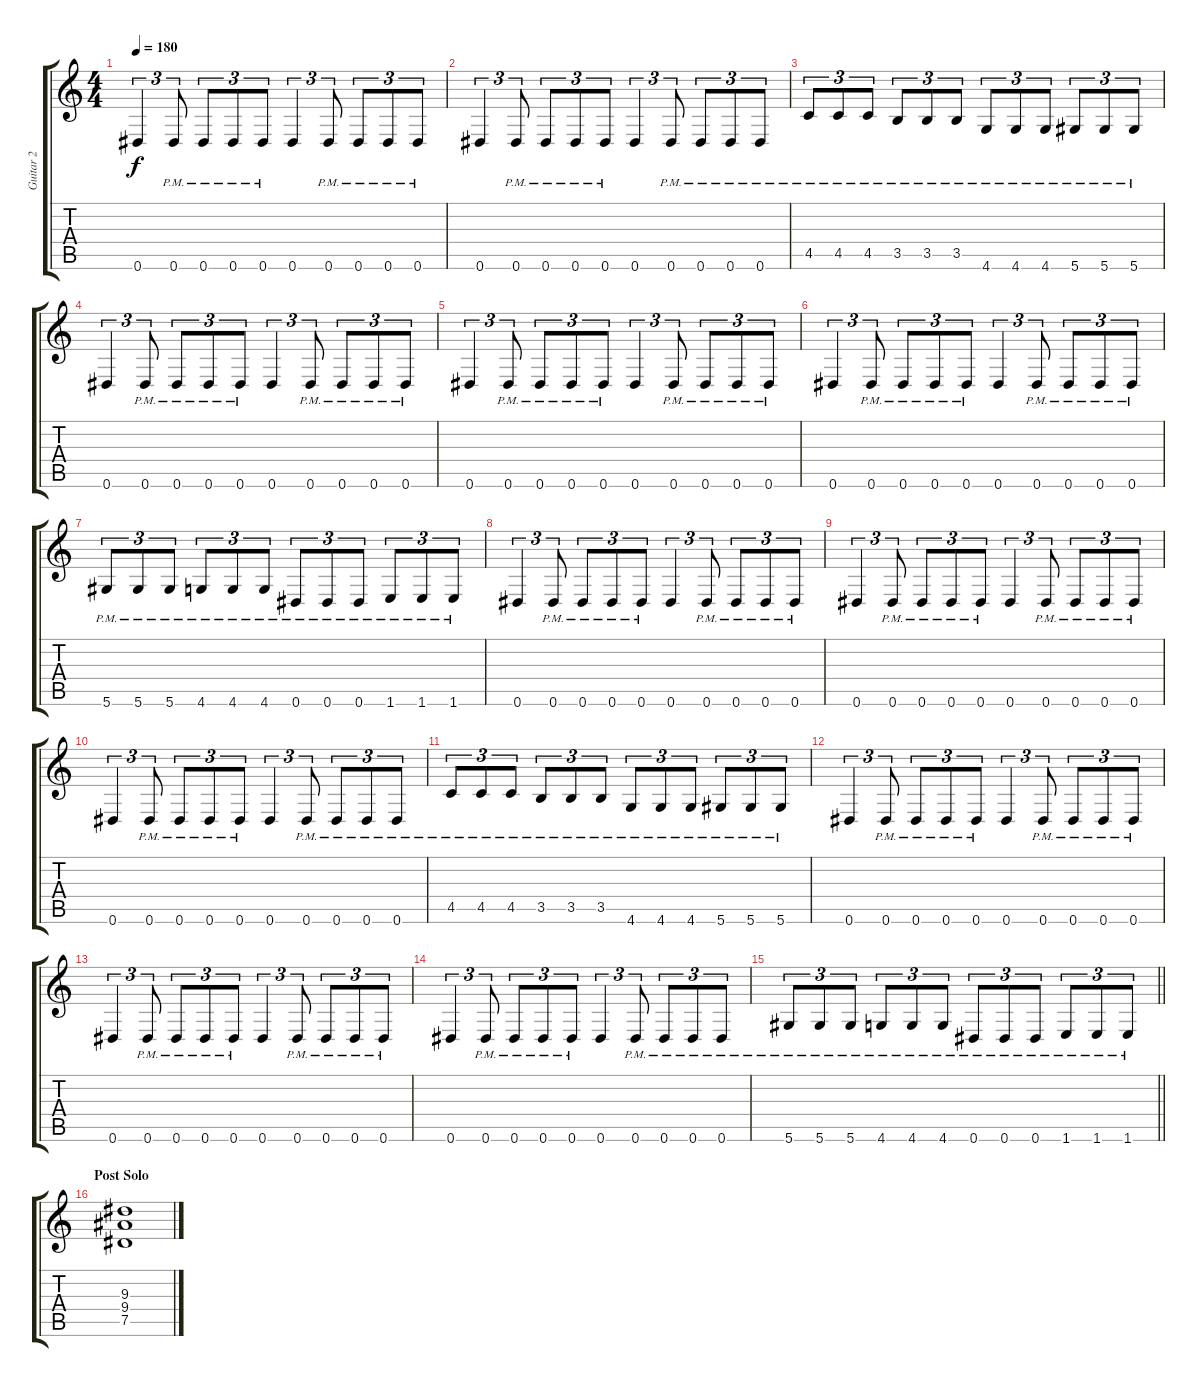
\track ("Guitar 2" "Guitar 2") {instrument overdrivenguitar}
\staff {score tabs}
\tuning (Eb4 Bb3 Gb3 Db3 Ab2 Eb2) {hide}
\ts (4 4)
\tempo 180
\clef g2
\ks c
0.6.4{tu (3 2) dy f} 0.6{pm}.8{tu (3 2)} 0.6{pm}.8{tu (3 2)} 0.6{pm}.8{tu (3 2)} 0.6{pm}.8{tu (3 2)} 0.6.4{tu (3 2)} 0.6{pm}.8{tu (3 2)} 0.6{pm}.8{tu (3 2)} 0.6{pm}.8{tu (3 2)} 0.6{pm}.8{tu (3 2)} |
0.6.4{tu (3 2)} 0.6{pm}.8{tu (3 2)} 0.6{pm}.8{tu (3 2)} 0.6{pm}.8{tu (3 2)} 0.6{pm}.8{tu (3 2)} 0.6.4{tu (3 2)} 0.6{pm}.8{tu (3 2)} 0.6{pm}.8{tu (3 2)} 0.6{pm}.8{tu (3 2)} 0.6{pm}.8{tu (3 2)} |
4.5{pm}.8{tu (3 2)} 4.5{pm}.8{tu (3 2)} 4.5{pm}.8{tu (3 2)} 3.5{pm}.8{tu (3 2)} 3.5{pm}.8{tu (3 2)} 3.5{pm}.8{tu (3 2)} 4.6{pm}.8{tu (3 2)} 4.6{pm}.8{tu (3 2)} 4.6{pm}.8{tu (3 2)} 5.6{pm}.8{tu (3 2)} 5.6{pm}.8{tu (3 2)} 5.6{pm}.8{tu (3 2)} |
0.6.4{tu (3 2)} 0.6{pm}.8{tu (3 2)} 0.6{pm}.8{tu (3 2)} 0.6{pm}.8{tu (3 2)} 0.6{pm}.8{tu (3 2)} 0.6.4{tu (3 2)} 0.6{pm}.8{tu (3 2)} 0.6{pm}.8{tu (3 2)} 0.6{pm}.8{tu (3 2)} 0.6{pm}.8{tu (3 2)} |
0.6.4{tu (3 2)} 0.6{pm}.8{tu (3 2)} 0.6{pm}.8{tu (3 2)} 0.6{pm}.8{tu (3 2)} 0.6{pm}.8{tu (3 2)} 0.6.4{tu (3 2)} 0.6{pm}.8{tu (3 2)} 0.6{pm}.8{tu (3 2)} 0.6{pm}.8{tu (3 2)} 0.6{pm}.8{tu (3 2)} |
0.6.4{tu (3 2)} 0.6{pm}.8{tu (3 2)} 0.6{pm}.8{tu (3 2)} 0.6{pm}.8{tu (3 2)} 0.6{pm}.8{tu (3 2)} 0.6.4{tu (3 2)} 0.6{pm}.8{tu (3 2)} 0.6{pm}.8{tu (3 2)} 0.6{pm}.8{tu (3 2)} 0.6{pm}.8{tu (3 2)} |
5.6{pm}.8{tu (3 2)} 5.6{pm}.8{tu (3 2)} 5.6{pm}.8{tu (3 2)} 4.6{pm}.8{tu (3 2)} 4.6{pm}.8{tu (3 2)} 4.6{pm}.8{tu (3 2)} 0.6{pm}.8{tu (3 2)} 0.6{pm}.8{tu (3 2)} 0.6{pm}.8{tu (3 2)} 1.6{pm}.8{tu (3 2)} 1.6{pm}.8{tu (3 2)} 1.6{pm}.8{tu (3 2)} |
0.6.4{tu (3 2)} 0.6{pm}.8{tu (3 2)} 0.6{pm}.8{tu (3 2)} 0.6{pm}.8{tu (3 2)} 0.6{pm}.8{tu (3 2)} 0.6.4{tu (3 2)} 0.6{pm}.8{tu (3 2)} 0.6{pm}.8{tu (3 2)} 0.6{pm}.8{tu (3 2)} 0.6{pm}.8{tu (3 2)} |
0.6.4{tu (3 2)} 0.6{pm}.8{tu (3 2)} 0.6{pm}.8{tu (3 2)} 0.6{pm}.8{tu (3 2)} 0.6{pm}.8{tu (3 2)} 0.6.4{tu (3 2)} 0.6{pm}.8{tu (3 2)} 0.6{pm}.8{tu (3 2)} 0.6{pm}.8{tu (3 2)} 0.6{pm}.8{tu (3 2)} |
0.6.4{tu (3 2)} 0.6{pm}.8{tu (3 2)} 0.6{pm}.8{tu (3 2)} 0.6{pm}.8{tu (3 2)} 0.6{pm}.8{tu (3 2)} 0.6.4{tu (3 2)} 0.6{pm}.8{tu (3 2)} 0.6{pm}.8{tu (3 2)} 0.6{pm}.8{tu (3 2)} 0.6{pm}.8{tu (3 2)} |
4.5{pm}.8{tu (3 2)} 4.5{pm}.8{tu (3 2)} 4.5{pm}.8{tu (3 2)} 3.5{pm}.8{tu (3 2)} 3.5{pm}.8{tu (3 2)} 3.5{pm}.8{tu (3 2)} 4.6{pm}.8{tu (3 2)} 4.6{pm}.8{tu (3 2)} 4.6{pm}.8{tu (3 2)} 5.6{pm}.8{tu (3 2)} 5.6{pm}.8{tu (3 2)} 5.6{pm}.8{tu (3 2)} |
0.6.4{tu (3 2)} 0.6{pm}.8{tu (3 2)} 0.6{pm}.8{tu (3 2)} 0.6{pm}.8{tu (3 2)} 0.6{pm}.8{tu (3 2)} 0.6.4{tu (3 2)} 0.6{pm}.8{tu (3 2)} 0.6{pm}.8{tu (3 2)} 0.6{pm}.8{tu (3 2)} 0.6{pm}.8{tu (3 2)} |
0.6.4{tu (3 2)} 0.6{pm}.8{tu (3 2)} 0.6{pm}.8{tu (3 2)} 0.6{pm}.8{tu (3 2)} 0.6{pm}.8{tu (3 2)} 0.6.4{tu (3 2)} 0.6{pm}.8{tu (3 2)} 0.6{pm}.8{tu (3 2)} 0.6{pm}.8{tu (3 2)} 0.6{pm}.8{tu (3 2)} |
0.6.4{tu (3 2)} 0.6{pm}.8{tu (3 2)} 0.6{pm}.8{tu (3 2)} 0.6{pm}.8{tu (3 2)} 0.6{pm}.8{tu (3 2)} 0.6.4{tu (3 2)} 0.6{pm}.8{tu (3 2)} 0.6{pm}.8{tu (3 2)} 0.6{pm}.8{tu (3 2)} 0.6{pm}.8{tu (3 2)} |
\barLineRight lightlight
5.6{pm}.8{tu (3 2)} 5.6{pm}.8{tu (3 2)} 5.6{pm}.8{tu (3 2)} 4.6{pm}.8{tu (3 2)} 4.6{pm}.8{tu (3 2)} 4.6{pm}.8{tu (3 2)} 0.6{pm}.8{tu (3 2)} 0.6{pm}.8{tu (3 2)} 0.6{pm}.8{tu (3 2)} 1.6{pm}.8{tu (3 2)} 1.6{pm}.8{tu (3 2)} 1.6{pm}.8{tu (3 2)} |
\section ("" "Post Solo")
(9.3 9.4 7.5).1
